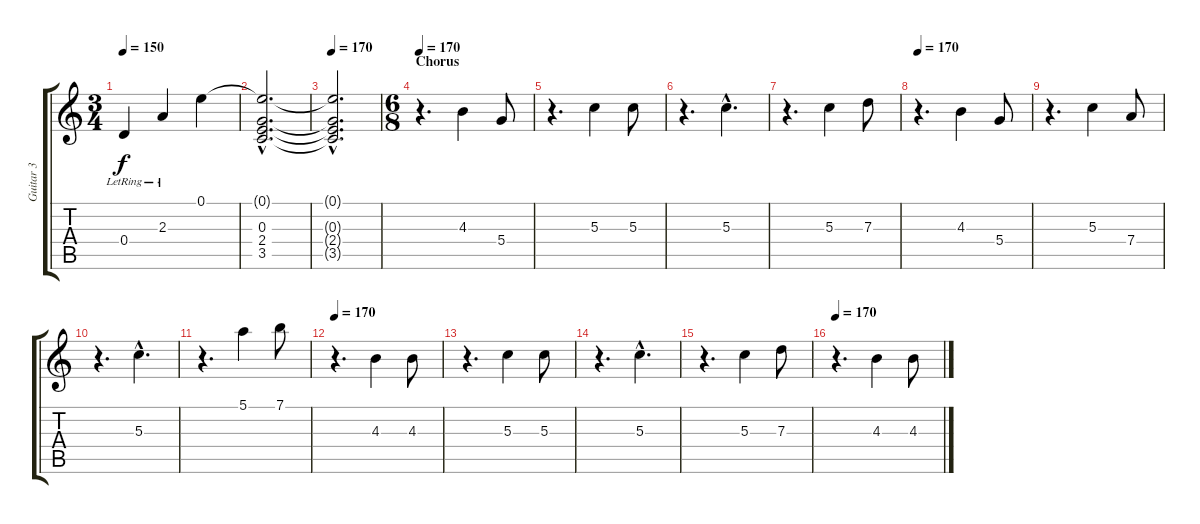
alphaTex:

\track ("Guitar 3" "Guitar 3") {instrument acousticguitarsteel}
\staff {score tabs}
\tuning (E4 B3 G3 D3 A2 E2) {hide}
\ts (3 4)
\tempo 150
\clef g2
\ks c
0.4{lr}.4{dy f} 2.3{lr}.4 0.1.4 |
(0.1{hac t} 0.3{hac} 2.4{hac} 3.5{hac}).2{d} |
\tempo 170
(0.1{hac t} 0.3{hac t} 2.4{hac t} 3.5{hac t}).2{d} |
\ts (6 8)
\section ("" "Chorus")
\tempo 170
r.4{d} 4.3.4 5.4.8 |
r.4{d} 5.3.4 5.3.8 |
r.4{d} 5.3{hac}.4{d} |
r.4{d} 5.3.4 7.3.8 |
\tempo 170
r.4{d} 4.3.4 5.4.8 |
r.4{d} 5.3.4 7.4.8 |
r.4{d} 5.3{hac}.4{d} |
r.4{d} 5.1.4 7.1.8 |
\tempo 170
r.4{d} 4.3.4 4.3.8 |
r.4{d} 5.3.4 5.3.8 |
r.4{d} 5.3{hac}.4{d} |
r.4{d} 5.3.4 7.3.8 |
\tempo 170
r.4{d} 4.3.4 4.3.8
